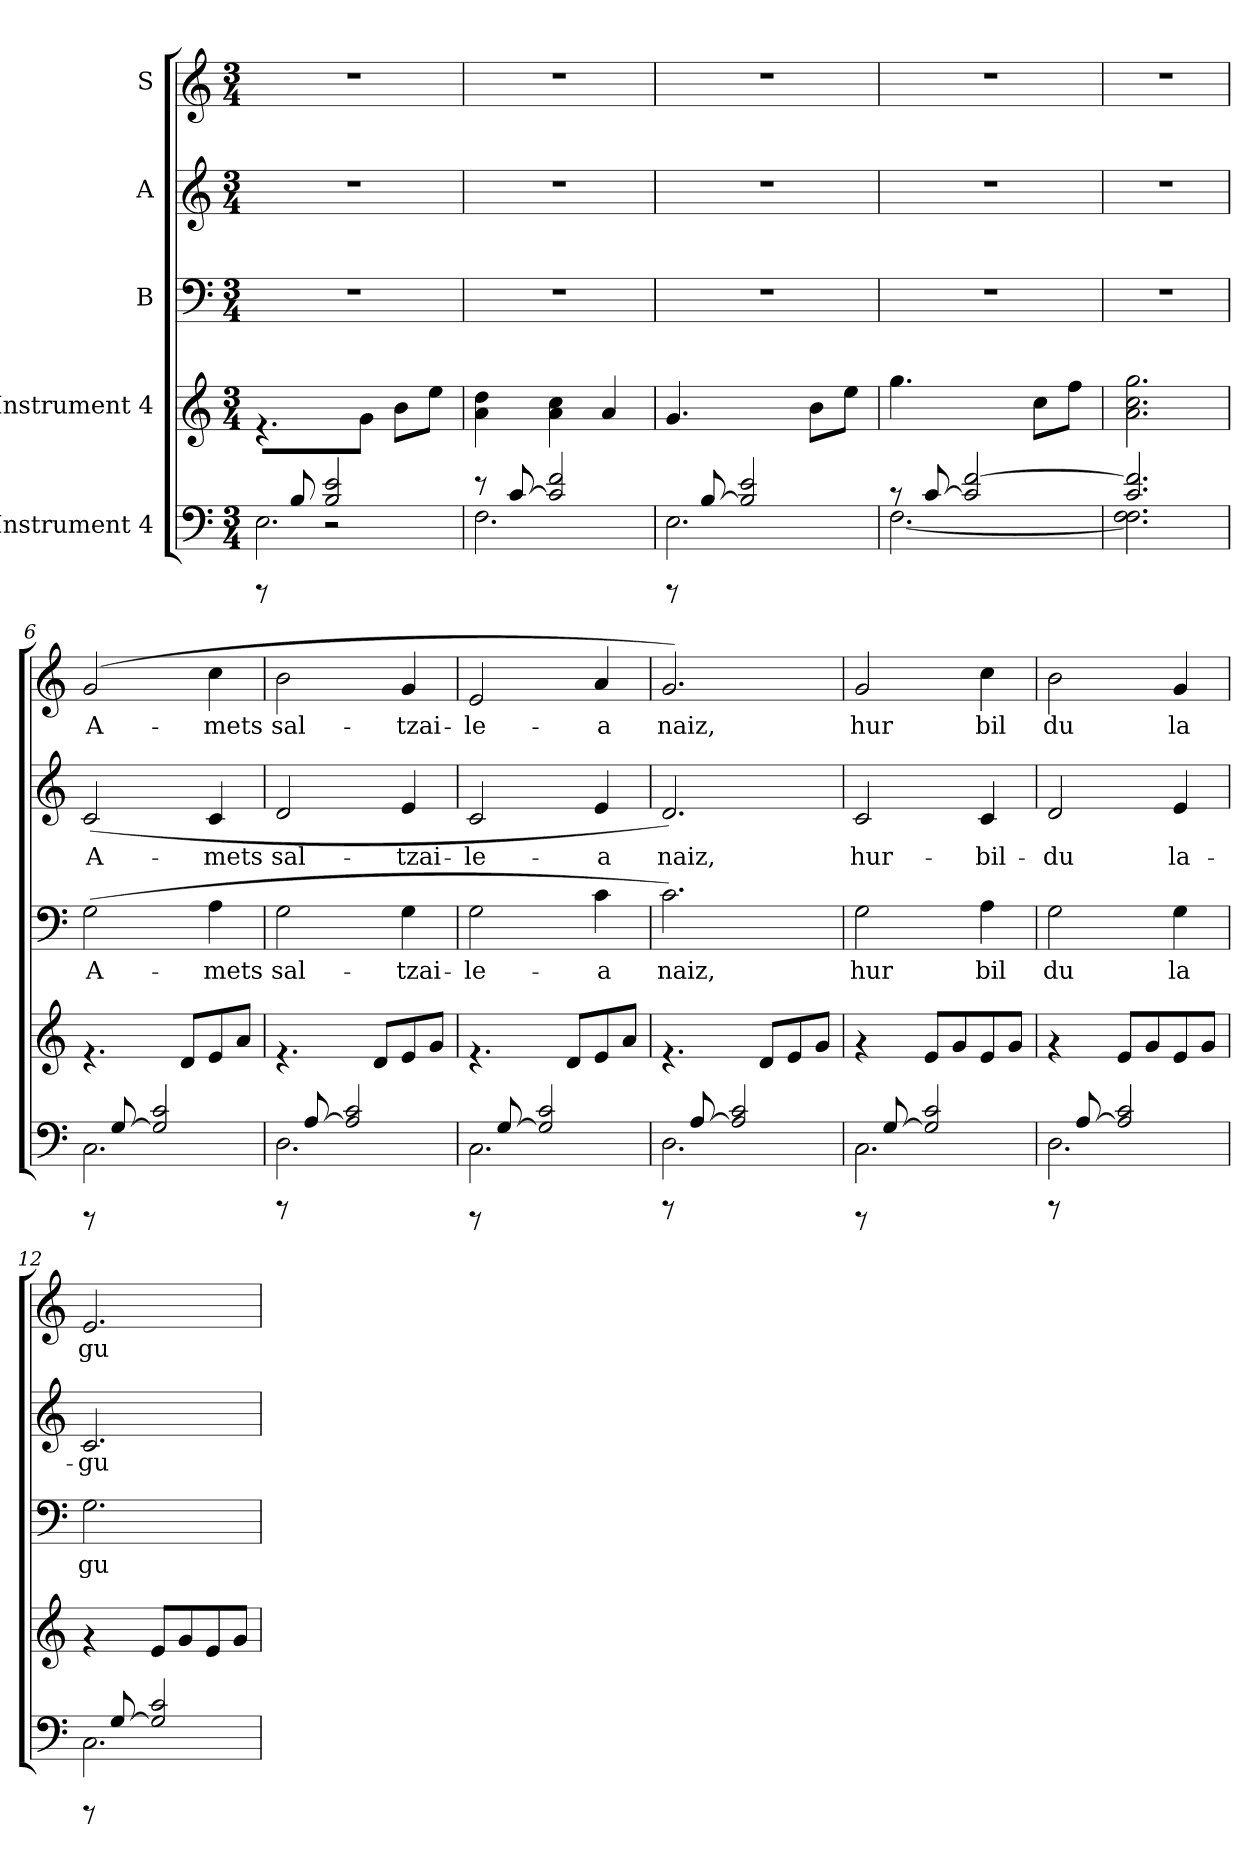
**kern	**kern	**kern	**text	**kern	**text	**kern	**text
*part5	*part4	*part3	*part3	*part2	*part2	*part1	*part1
*staff5	*staff4	*staff3	*staff3	*staff2	*staff2	*staff1	*staff1
*I"Instrument 4	*I"Instrument 4	*I"B	*	*I"A	*	*I"S	*
!!LO:PB:g=z
*stria5	*stria5	*stria5	*	*stria5	*	*stria5	*
*clefF4	*clefG2	*clefF4	*	*clefG2	*	*clefG2	*
*k[]	*k[]	*k[]	*	*k[]	*	*k[]	*
*C:	*C:	*C:	*	*C:	*	*C:	*
*M3/4	*M3/4	*M3/4	*	*M3/4	*	*M3/4	*
=1	=1	=1	=1	=1	=1	=1	=1
*^	*	*	*	*	*	*	*
*	*^	*	*	*	*	*	*	*
4ryy	8rEEE	2.E\	4.rf	2.r	.	2.r	.	2.r	.
.	8B/	.	.	.	.	.	.	.	.
2e/ 2B/	2r	.	.	.	.	.	.	.	.
.	.	.	8g\J	.	.	.	.	.	.
.	.	.	8b\L	.	.	.	.	.	.
.	.	.	8ee\J	.	.	.	.	.	.
*	*v	*v	*	*	*	*	*	*	*
=2	=2	=2	=2	=2	=2	=2	=2	=2
8r	2.F\	4a\ 4dd\	2.r	.	2.r	.	2.r	.
[<8c/	.	.	.	.	.	.	.	.
2c/] 2f/	.	4cc\ 4a\	.	.	.	.	.	.
.	.	4a/	.	.	.	.	.	.
=3	=3	=3	=3	=3	=3	=3	=3	=3
*	*	*^	*	*	*	*	*	*
8rEEE	2.E\	4.g/	4.ryy	2.r	.	2.r	.	2.r	.
[<8B/	.	.	.	.	.	.	.	.	.
2e/ 2B/]	.	.	.	.	.	.	.	.	.
.	.	4.ryy	8g\J	.	.	.	.	.	.
.	.	.	8b\L	.	.	.	.	.	.
.	.	.	8ee\J	.	.	.	.	.	.
=4	=4	=4	=4	=4	=4	=4	=4	=4	=4
8r	[<2.F\	4.gg\	4.ryy	2.r	.	2.r	.	2.r	.
[<8c/	.	.	.	.	.	.	.	.	.
[>2f/ 2c/]	.	.	.	.	.	.	.	.	.
.	.	4.ryy	8a\J	.	.	.	.	.	.
.	.	.	8cc\L	.	.	.	.	.	.
.	.	.	8ff\J	.	.	.	.	.	.
*	*	*v	*v	*	*	*	*	*	*
=5	=5	=5	=5	=5	=5	=5	=5	=5
2.f/] 2.c/	2.F\ 2.F\]	2.cc\ 2.a\ 2.gg\	2.r	.	2.r	.	2.r	.
=6	=6	=6	=6	=6	=6	=6	=6	=6
!	!	!	!	!LO:LY:b:cj	!	!LO:LY:b:cj	!	!LO:LY:b:cj
8rDDD	2.C\	4.rf	(>2G\	A-	(<2c/	A-	(>2g/	A-
[<8G/	.	.	.	.	.	.	.	.
2G/] 2c/	.	.	.	.	.	.	.	.
.	.	8d/L	.	.	.	.	.	.
!	!	!	!	!LO:LY:b:cj	!	!LO:LY:b:cj	!	!LO:LY:b:cj
.	.	8e/	4A\	-mets	4c/	-mets	4cc\	-mets
.	.	8a/J	.	.	.	.	.	.
=7	=7	=7	=7	=7	=7	=7	=7	=7
!	!	!	!	!LO:LY:b:cj	!	!LO:LY:b:cj	!	!LO:LY:b:cj
8rEEE	2.D\	4.rf	2G\	sal-	2d/	sal-	2b\	sal-
[<8A/	.	.	.	.	.	.	.	.
2A/] 2c/	.	.	.	.	.	.	.	.
.	.	8d/L	.	.	.	.	.	.
!	!	!	!	!LO:LY:b:cj	!	!LO:LY:b:cj	!	!LO:LY:b:cj
.	.	8e/	4G\	-tzai-	4e/	-tzai-	4g/	-tzai-
.	.	8g/J	.	.	.	.	.	.
=8	=8	=8	=8	=8	=8	=8	=8	=8
!	!	!	!	!LO:LY:b:cj	!	!LO:LY:b:cj	!	!LO:LY:b:cj
8rDDD	2.C\	4.rf	2G\	-le-	2c/	-le-	2e/	-le-
[<8G/	.	.	.	.	.	.	.	.
2G/] 2c/	.	.	.	.	.	.	.	.
.	.	8d/L	.	.	.	.	.	.
!	!	!	!	!LO:LY:b:cj	!	!LO:LY:b:cj	!	!LO:LY:b:cj
.	.	8e/	4c\	-a	4e/	-a	4a/	-a
.	.	8a/J	.	.	.	.	.	.
!!LO:LB:g=z
=9	=9	=9	=9	=9	=9	=9	=9	=9
!	!	!	!	!LO:LY:b:cj	!	!LO:LY:b:cj	!	!LO:LY:b:cj
8rEEE	2.D\	4.rf	2.c\)	naiz,	2.d/)	naiz,	2.g/)	naiz,
[<8A/	.	.	.	.	.	.	.	.
2A/] 2c/	.	.	.	.	.	.	.	.
.	.	8d/L	.	.	.	.	.	.
.	.	8e/	.	.	.	.	.	.
.	.	8g/J	.	.	.	.	.	.
=10	=10	=10	=10	=10	=10	=10	=10	=10
!	!	!	!	!LO:LY:b:cj	!	!LO:LY:b:cj	!	!LO:LY:b:cj
8rDDD	2.C\	4rf	2G\	hur	2c/	hur-	2g/	hur
[<8G/	.	.	.	.	.	.	.	.
2G/] 2c/	.	8e/L	.	.	.	.	.	.
.	.	8g/	.	.	.	.	.	.
!	!	!	!	!LO:LY:b:cj	!	!LO:LY:b:cj	!	!LO:LY:b:cj
.	.	8e/	4A\	bil	4c/	-bil-	4cc\	bil
.	.	8g/J	.	.	.	.	.	.
=11	=11	=11	=11	=11	=11	=11	=11	=11
!	!	!	!	!LO:LY:b:cj	!	!LO:LY:b:cj	!	!LO:LY:b:cj
8rEEE	2.D\	4rf	2G\	du	2d/	-du	2b\	du
[<8A/	.	.	.	.	.	.	.	.
2A/] 2c/	.	8e/L	.	.	.	.	.	.
.	.	8g/	.	.	.	.	.	.
!	!	!	!	!LO:LY:b:cj	!	!LO:LY:b:cj	!	!LO:LY:b:cj
.	.	8e/	4G\	la	4e/	la-	4g/	la
.	.	8g/J	.	.	.	.	.	.
=12	=12	=12	=12	=12	=12	=12	=12	=12
!	!	!	!	!LO:LY:b:cj	!	!LO:LY:b:cj	!	!LO:LY:b:cj
8rDDD	2.C\	4rf	2.G\	gu	2.c/	-gu-	2.e/	gu
[<8G/	.	.	.	.	.	.	.	.
2G/] 2c/	.	8e/L	.	.	.	.	.	.
.	.	8g/	.	.	.	.	.	.
.	.	8e/	.	.	.	.	.	.
.	.	8g/J	.	.	.	.	.	.
*v	*v	*	*	*	*	*	*	*
=	=	=	=	=	=	=	=
*-	*-	*-	*-	*-	*-	*-	*-
